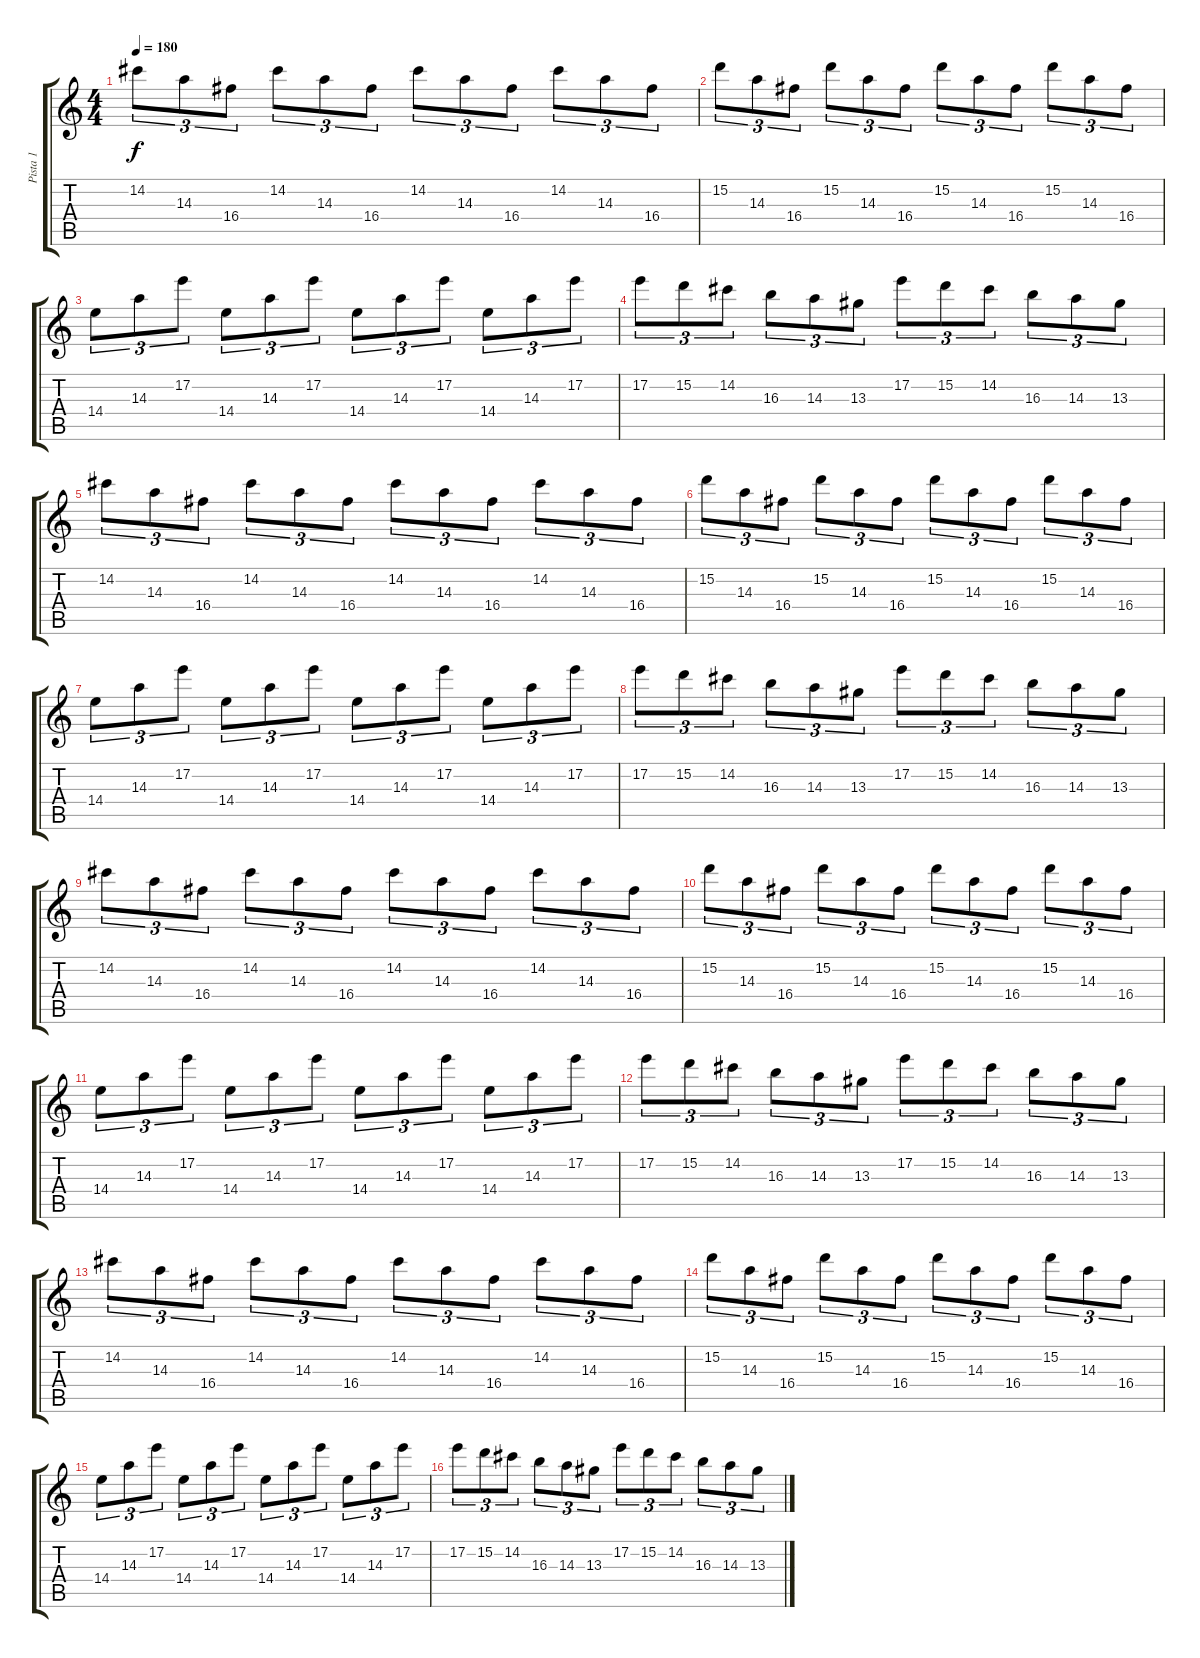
\track ("Pista 1" "Pista 1") {instrument overdrivenguitar}
\staff {score tabs}
\tuning (E4 B3 G3 D3 A2 E2) {hide}
\ts (4 4)
\tempo 180
\clef g2
\ks c
14.2.8{tu (3 2) dy f} 14.3.8{tu (3 2)} 16.4.8{tu (3 2)} 14.2.8{tu (3 2)} 14.3.8{tu (3 2)} 16.4.8{tu (3 2)} 14.2.8{tu (3 2)} 14.3.8{tu (3 2)} 16.4.8{tu (3 2)} 14.2.8{tu (3 2)} 14.3.8{tu (3 2)} 16.4.8{tu (3 2)} |
15.2.8{tu (3 2)} 14.3.8{tu (3 2)} 16.4.8{tu (3 2)} 15.2.8{tu (3 2)} 14.3.8{tu (3 2)} 16.4.8{tu (3 2)} 15.2.8{tu (3 2)} 14.3.8{tu (3 2)} 16.4.8{tu (3 2)} 15.2.8{tu (3 2)} 14.3.8{tu (3 2)} 16.4.8{tu (3 2)} |
14.4.8{tu (3 2)} 14.3.8{tu (3 2)} 17.2.8{tu (3 2)} 14.4.8{tu (3 2)} 14.3.8{tu (3 2)} 17.2.8{tu (3 2)} 14.4.8{tu (3 2)} 14.3.8{tu (3 2)} 17.2.8{tu (3 2)} 14.4.8{tu (3 2)} 14.3.8{tu (3 2)} 17.2.8{tu (3 2)} |
17.2.8{tu (3 2)} 15.2.8{tu (3 2)} 14.2.8{tu (3 2)} 16.3.8{tu (3 2)} 14.3.8{tu (3 2)} 13.3.8{tu (3 2)} 17.2.8{tu (3 2)} 15.2.8{tu (3 2)} 14.2.8{tu (3 2)} 16.3.8{tu (3 2)} 14.3.8{tu (3 2)} 13.3.8{tu (3 2)} |
14.2.8{tu (3 2)} 14.3.8{tu (3 2)} 16.4.8{tu (3 2)} 14.2.8{tu (3 2)} 14.3.8{tu (3 2)} 16.4.8{tu (3 2)} 14.2.8{tu (3 2)} 14.3.8{tu (3 2)} 16.4.8{tu (3 2)} 14.2.8{tu (3 2)} 14.3.8{tu (3 2)} 16.4.8{tu (3 2)} |
15.2.8{tu (3 2)} 14.3.8{tu (3 2)} 16.4.8{tu (3 2)} 15.2.8{tu (3 2)} 14.3.8{tu (3 2)} 16.4.8{tu (3 2)} 15.2.8{tu (3 2)} 14.3.8{tu (3 2)} 16.4.8{tu (3 2)} 15.2.8{tu (3 2)} 14.3.8{tu (3 2)} 16.4.8{tu (3 2)} |
14.4.8{tu (3 2)} 14.3.8{tu (3 2)} 17.2.8{tu (3 2)} 14.4.8{tu (3 2)} 14.3.8{tu (3 2)} 17.2.8{tu (3 2)} 14.4.8{tu (3 2)} 14.3.8{tu (3 2)} 17.2.8{tu (3 2)} 14.4.8{tu (3 2)} 14.3.8{tu (3 2)} 17.2.8{tu (3 2)} |
17.2.8{tu (3 2)} 15.2.8{tu (3 2)} 14.2.8{tu (3 2)} 16.3.8{tu (3 2)} 14.3.8{tu (3 2)} 13.3.8{tu (3 2)} 17.2.8{tu (3 2)} 15.2.8{tu (3 2)} 14.2.8{tu (3 2)} 16.3.8{tu (3 2)} 14.3.8{tu (3 2)} 13.3.8{tu (3 2)} |
14.2.8{tu (3 2) volume 6} 14.3.8{tu (3 2)} 16.4.8{tu (3 2)} 14.2.8{tu (3 2)} 14.3.8{tu (3 2)} 16.4.8{tu (3 2)} 14.2.8{tu (3 2)} 14.3.8{tu (3 2)} 16.4.8{tu (3 2)} 14.2.8{tu (3 2)} 14.3.8{tu (3 2)} 16.4.8{tu (3 2)} |
15.2.8{tu (3 2)} 14.3.8{tu (3 2)} 16.4.8{tu (3 2)} 15.2.8{tu (3 2)} 14.3.8{tu (3 2)} 16.4.8{tu (3 2)} 15.2.8{tu (3 2)} 14.3.8{tu (3 2)} 16.4.8{tu (3 2)} 15.2.8{tu (3 2)} 14.3.8{tu (3 2)} 16.4.8{tu (3 2)} |
14.4.8{tu (3 2)} 14.3.8{tu (3 2)} 17.2.8{tu (3 2)} 14.4.8{tu (3 2)} 14.3.8{tu (3 2)} 17.2.8{tu (3 2)} 14.4.8{tu (3 2)} 14.3.8{tu (3 2)} 17.2.8{tu (3 2)} 14.4.8{tu (3 2)} 14.3.8{tu (3 2)} 17.2.8{tu (3 2)} |
17.2.8{tu (3 2)} 15.2.8{tu (3 2)} 14.2.8{tu (3 2)} 16.3.8{tu (3 2)} 14.3.8{tu (3 2)} 13.3.8{tu (3 2)} 17.2.8{tu (3 2)} 15.2.8{tu (3 2)} 14.2.8{tu (3 2)} 16.3.8{tu (3 2)} 14.3.8{tu (3 2)} 13.3.8{tu (3 2)} |
14.2.8{tu (3 2) volume 0} 14.3.8{tu (3 2)} 16.4.8{tu (3 2)} 14.2.8{tu (3 2)} 14.3.8{tu (3 2)} 16.4.8{tu (3 2)} 14.2.8{tu (3 2)} 14.3.8{tu (3 2)} 16.4.8{tu (3 2)} 14.2.8{tu (3 2)} 14.3.8{tu (3 2)} 16.4.8{tu (3 2)} |
15.2.8{tu (3 2)} 14.3.8{tu (3 2)} 16.4.8{tu (3 2)} 15.2.8{tu (3 2)} 14.3.8{tu (3 2)} 16.4.8{tu (3 2)} 15.2.8{tu (3 2)} 14.3.8{tu (3 2)} 16.4.8{tu (3 2)} 15.2.8{tu (3 2)} 14.3.8{tu (3 2)} 16.4.8{tu (3 2)} |
14.4.8{tu (3 2)} 14.3.8{tu (3 2)} 17.2.8{tu (3 2)} 14.4.8{tu (3 2)} 14.3.8{tu (3 2)} 17.2.8{tu (3 2)} 14.4.8{tu (3 2)} 14.3.8{tu (3 2)} 17.2.8{tu (3 2)} 14.4.8{tu (3 2)} 14.3.8{tu (3 2)} 17.2.8{tu (3 2)} |
17.2.8{tu (3 2)} 15.2.8{tu (3 2)} 14.2.8{tu (3 2)} 16.3.8{tu (3 2)} 14.3.8{tu (3 2)} 13.3.8{tu (3 2)} 17.2.8{tu (3 2)} 15.2.8{tu (3 2)} 14.2.8{tu (3 2)} 16.3.8{tu (3 2)} 14.3.8{tu (3 2)} 13.3.8{tu (3 2)}
